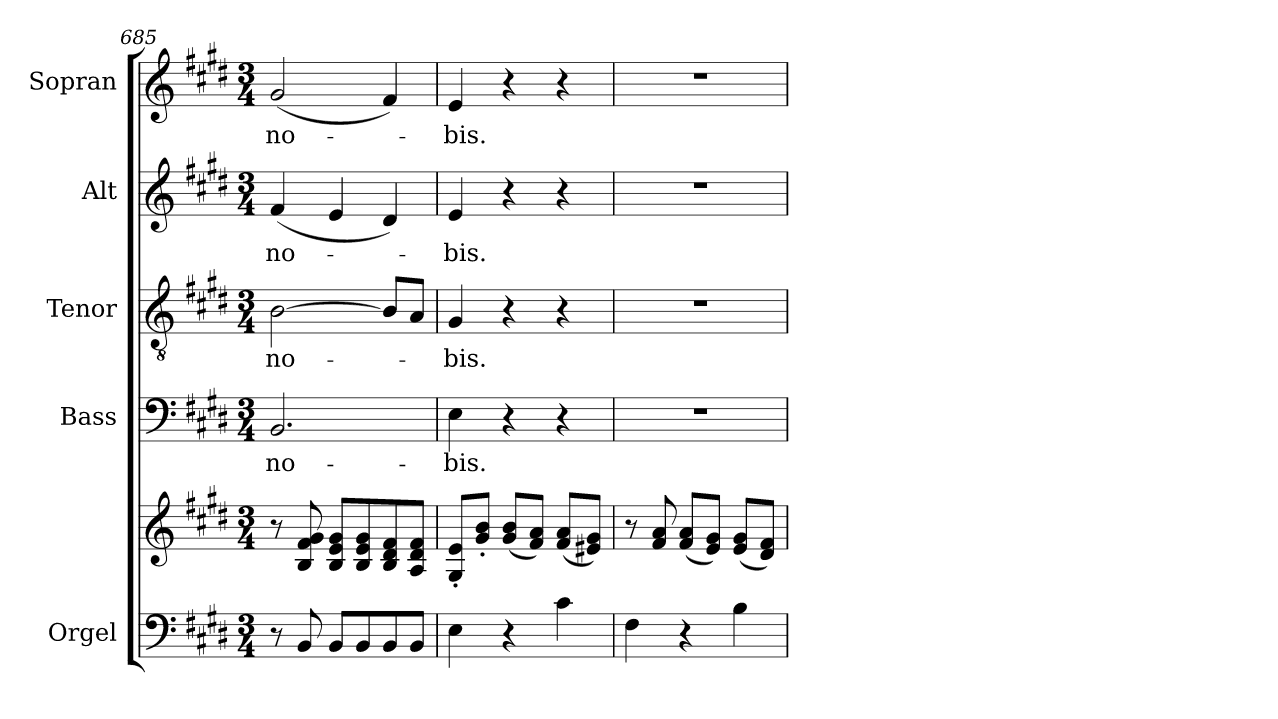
**kern	**kern	**kern	**text	**kern	**text	**kern	**text	**kern	**text
*part5	*part5	*part4	*part4	*part3	*part3	*part2	*part2	*part1	*part1
*staff6	*staff5	*staff4	*staff4	*staff3	*staff3	*staff2	*staff2	*staff1	*staff1
*I"Orgel	*	*I"Bass	*	*I"Tenor	*	*I"Alt	*	*I"Sopran	*
*I'Org.	*	*I'B.	*	*I'T.	*	*I'A.	*	*I'S.	*
*clefF4	*clefG2	*clefF4	*	*clefGv2	*	*clefG2	*	*clefG2	*
*k[f#c#g#d#]	*k[f#c#g#d#]	*k[f#c#g#d#]	*	*k[f#c#g#d#]	*	*k[f#c#g#d#]	*	*k[f#c#g#d#]	*
*E:	*E:	*E:	*	*E:	*	*E:	*	*E:	*
*M3/4	*M3/4	*M3/4	*	*M3/4	*	*M3/4	*	*M3/4	*
=685	=685	=685	=685	=685	=685	=685	=685	=685	=685
!	!	!	!LO:LY:b	!	!LO:LY:b	!	!LO:LY:b	!	!LO:LY:b
8r	8r	2.BB/	no-	[2B\	no-	(<4f#/	no-	(<2g#/	no-
8BB/	8B/ 8f#/ 8g#/	.	.	.	.	.	.	.	.
8BB/L	8B/ 8e/ 8g#/L	.	.	.	.	4e/	.	.	.
8BB/	8B/ 8e/ 8g#/	.	.	.	.	.	.	.	.
8BB/	8B/ 8d#/ 8f#/	.	.	8B/L]	.	4d#/)	.	4f#/)	.
8BB/J	8A/ 8d#/ 8f#/J	.	.	8A/J	.	.	.	.	.
!!LO:LB:g=z
=686	=686	=686	=686	=686	=686	=686	=686	=686	=686
!	!	!	!LO:LY:b	!	!LO:LY:b	!	!LO:LY:b	!	!LO:LY:b
4E\	8G#/'< 8e/'<L	4E\	-bis.	4G#/	-bis.	4e/	-bis.	4e/	-bis.
.	8g#/'< 8b/'<J	.	.	.	.	.	.	.	.
4r	(<8g#/ 8b/L	4r	.	4r	.	4r	.	4r	.
.	8f#/ 8a/J)	.	.	.	.	.	.	.	.
4c#\	(<8f#/ 8a/L	4r	.	4r	.	4r	.	4r	.
.	8e#X/ 8g#/J)	.	.	.	.	.	.	.	.
=687	=687	=687	=687	=687	=687	=687	=687	=687	=687
4F#\	8r	2.r	.	2.r	.	2.r	.	2.r	.
.	8f#/ 8a/	.	.	.	.	.	.	.	.
4r	(<8f#/ 8a/L	.	.	.	.	.	.	.	.
.	8e/ 8g#/J)	.	.	.	.	.	.	.	.
4B\	(<8e/ 8g#/L	.	.	.	.	.	.	.	.
.	8d#/ 8f#/J)	.	.	.	.	.	.	.	.
=	=	=	=	=	=	=	=	=	=
*-	*-	*-	*-	*-	*-	*-	*-	*-	*-
